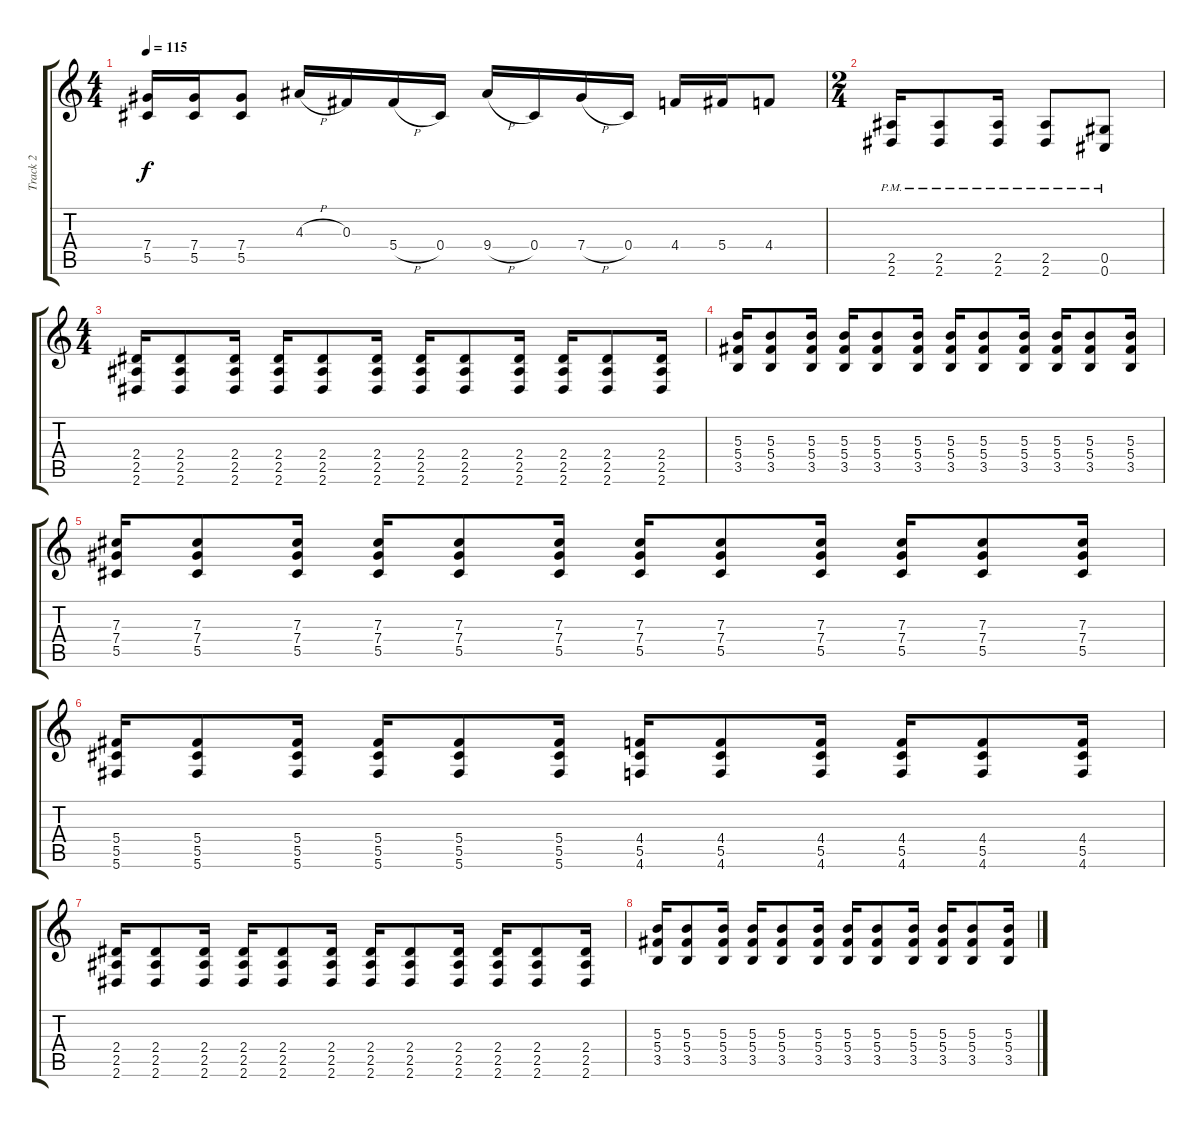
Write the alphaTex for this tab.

\track ("Track 2" "Track 2") {instrument distortionguitar}
\staff {score tabs}
\tuning (Eb4 Bb3 Gb3 Db3 Ab2 Db2) {hide}
\ts (4 4)
\tempo 115
\clef g2
\ks c
(7.4{t} 5.5{t}).16{dy f} (7.4 5.5).16 (7.4 5.5).8 4.3{h}.16 0.3.16 5.4{h}.16 0.4.16 9.4{h}.16 0.4.16 7.4{h}.16 0.4.16 4.4.16 5.4.16 4.4.8 |
\ts (2 4)
(2.5{pm} 2.6{pm}).16 (2.5{pm} 2.6{pm}).8 (2.5{pm} 2.6{pm}).16 (2.5{pm} 2.6{pm}).8 (0.5{pm} 0.6{pm}).8 |
\ts (4 4)
(2.4 2.5 2.6).16 (2.4 2.5 2.6).8 (2.4 2.5 2.6).16 (2.4 2.5 2.6).16 (2.4 2.5 2.6).8 (2.4 2.5 2.6).16 (2.4 2.5 2.6).16 (2.4 2.5 2.6).8 (2.4 2.5 2.6).16 (2.4 2.5 2.6).16 (2.4 2.5 2.6).8 (2.4 2.5 2.6).16 |
(5.3 5.4 3.5).16 (5.3 5.4 3.5).8 (5.3 5.4 3.5).16 (5.3 5.4 3.5).16 (5.3 5.4 3.5).8 (5.3 5.4 3.5).16 (5.3 5.4 3.5).16 (5.3 5.4 3.5).8 (5.3 5.4 3.5).16 (5.3 5.4 3.5).16 (5.3 5.4 3.5).8 (5.3 5.4 3.5).16 |
(7.3 7.4 5.5).16 (7.3 7.4 5.5).8 (7.3 7.4 5.5).16 (7.3 7.4 5.5).16 (7.3 7.4 5.5).8 (7.3 7.4 5.5).16 (7.3 7.4 5.5).16 (7.3 7.4 5.5).8 (7.3 7.4 5.5).16 (7.3 7.4 5.5).16 (7.3 7.4 5.5).8 (7.3 7.4 5.5).16 |
(5.4 5.5 5.6).16 (5.4 5.5 5.6).8 (5.4 5.5 5.6).16 (5.4 5.5 5.6).16 (5.4 5.5 5.6).8 (5.4 5.5 5.6).16 (4.4 5.5 4.6).16 (4.4 5.5 4.6).8 (4.4 5.5 4.6).16 (4.4 5.5 4.6).16 (4.4 5.5 4.6).8 (4.4 5.5 4.6).16 |
(2.4 2.5 2.6).16 (2.4 2.5 2.6).8 (2.4 2.5 2.6).16 (2.4 2.5 2.6).16 (2.4 2.5 2.6).8 (2.4 2.5 2.6).16 (2.4 2.5 2.6).16 (2.4 2.5 2.6).8 (2.4 2.5 2.6).16 (2.4 2.5 2.6).16 (2.4 2.5 2.6).8 (2.4 2.5 2.6).16 |
(5.3 5.4 3.5).16 (5.3 5.4 3.5).8 (5.3 5.4 3.5).16 (5.3 5.4 3.5).16 (5.3 5.4 3.5).8 (5.3 5.4 3.5).16 (5.3 5.4 3.5).16 (5.3 5.4 3.5).8 (5.3 5.4 3.5).16 (5.3 5.4 3.5).16 (5.3 5.4 3.5).8 (5.3 5.4 3.5).16
